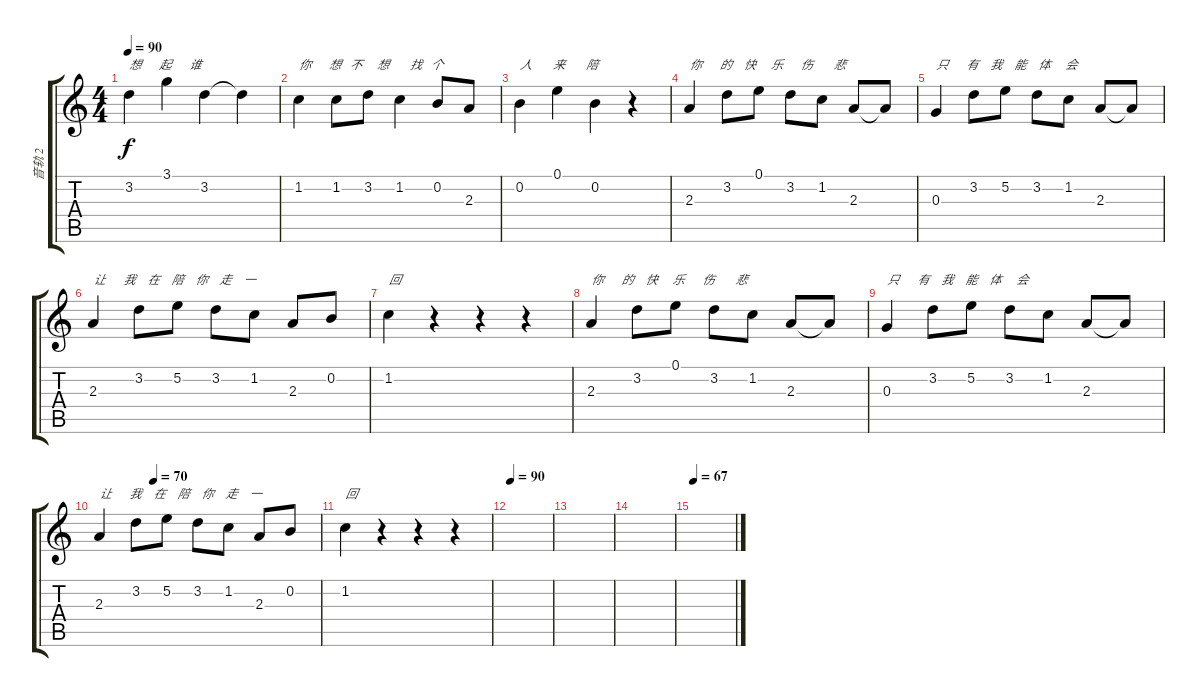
\track ("音轨 2" "音轨 2") {instrument overdrivenguitar}
\staff {score tabs}
\tuning (E4 B3 G3 D3 A2 E2) {hide}
\ts (4 4)
\tempo 90
\clef g2
\ks c
3.2.4{txt "想      起      谁" dy f} 3.1.4 3.2.4 3.2{t}.4 |
1.2.4{txt "你      想   不     想       找   个"} 1.2.8 3.2.8 1.2.4 0.2.8 2.3.8 |
0.2.4{txt "人       来       陪 "} 0.1.4 0.2.4 r.4 |
2.3.4{txt "你      的    快     乐      伤       悲"} 3.2.8 0.1.8 3.2.8 1.2.8 2.3.8 2.3{t}.8 |
0.3.4{txt "只      有    我    能    体     会"} 3.2.8 5.2.8 3.2.8 1.2.8 2.3.8 2.3{t}.8 |
2.3.4{txt "让      我    在    陪    你    走    一"} 3.2.8 5.2.8 3.2.8 1.2.8 2.3.8 0.2.8 |
1.2.4{txt "回"} r.4 r.4 r.4 |
2.3.4{txt "你      的    快     乐      伤       悲"} 3.2.8 0.1.8 3.2.8 1.2.8 2.3.8 2.3{t}.8 |
0.3.4{txt "只      有    我    能    体     会"} 3.2.8 5.2.8 3.2.8 1.2.8 2.3.8 2.3{t}.8 |
\tempo (70 0.25)
2.3.4{txt "让      我    在    陪    你    走    一"} 3.2.8 5.2.8 3.2.8 1.2.8 2.3.8 0.2.8 |
1.2.4{txt "回"} r.4 r.4 r.4 |
\tempo 90
|
|
|
\tempo 67
